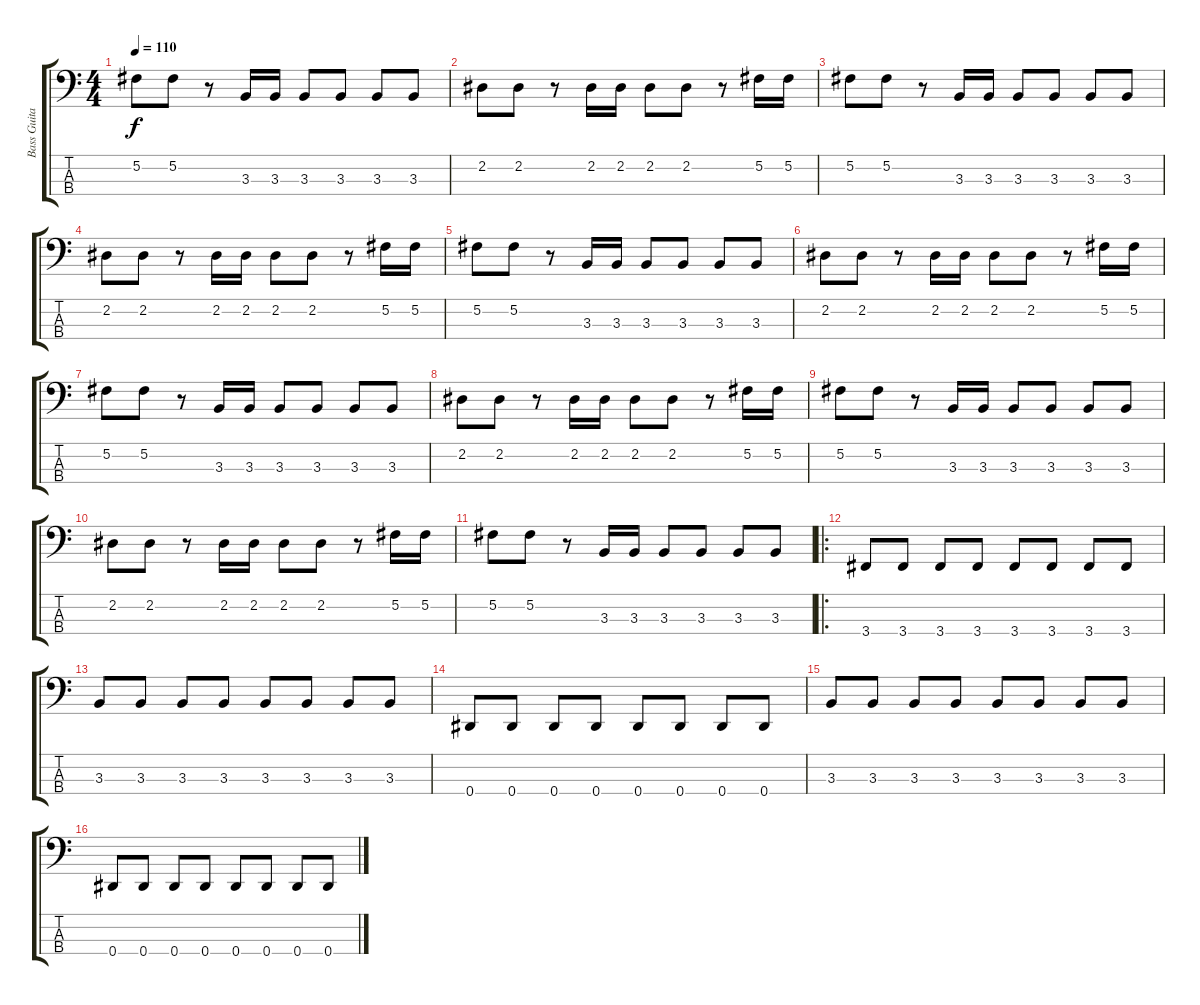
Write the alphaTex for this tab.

\track ("Bass Guitar" "Bass Guita") {instrument electricbassfinger}
\staff {score tabs}
\tuning (Gb2 Db2 Ab1 Eb1) {hide}
\ts (4 4)
\tempo 110
\clef f4
\ks aminor
5.2.8{dy f} 5.2.8 r.8 3.3.16 3.3.16 3.3.8 3.3.8 3.3.8 3.3.8 |
2.2.8 2.2.8 r.8 2.2.16 2.2.16 2.2.8 2.2.8 r.8 5.2.16 5.2.16 |
5.2.8 5.2.8 r.8 3.3.16 3.3.16 3.3.8 3.3.8 3.3.8 3.3.8 |
2.2.8 2.2.8 r.8 2.2.16 2.2.16 2.2.8 2.2.8 r.8 5.2.16 5.2.16 |
5.2.8 5.2.8 r.8 3.3.16 3.3.16 3.3.8 3.3.8 3.3.8 3.3.8 |
2.2.8 2.2.8 r.8 2.2.16 2.2.16 2.2.8 2.2.8 r.8 5.2.16 5.2.16 |
5.2.8 5.2.8 r.8 3.3.16 3.3.16 3.3.8 3.3.8 3.3.8 3.3.8 |
2.2.8 2.2.8 r.8 2.2.16 2.2.16 2.2.8 2.2.8 r.8 5.2.16 5.2.16 |
5.2.8 5.2.8 r.8 3.3.16 3.3.16 3.3.8 3.3.8 3.3.8 3.3.8 |
2.2.8 2.2.8 r.8 2.2.16 2.2.16 2.2.8 2.2.8 r.8 5.2.16 5.2.16 |
5.2.8 5.2.8 r.8 3.3.16 3.3.16 3.3.8 3.3.8 3.3.8 3.3.8 |
\ro
3.4.8 3.4.8 3.4.8 3.4.8 3.4.8 3.4.8 3.4.8 3.4.8 |
3.3.8 3.3.8 3.3.8 3.3.8 3.3.8 3.3.8 3.3.8 3.3.8 |
0.4.8 0.4.8 0.4.8 0.4.8 0.4.8 0.4.8 0.4.8 0.4.8 |
3.3.8 3.3.8 3.3.8 3.3.8 3.3.8 3.3.8 3.3.8 3.3.8 |
0.4.8 0.4.8 0.4.8 0.4.8 0.4.8 0.4.8 0.4.8 0.4.8
